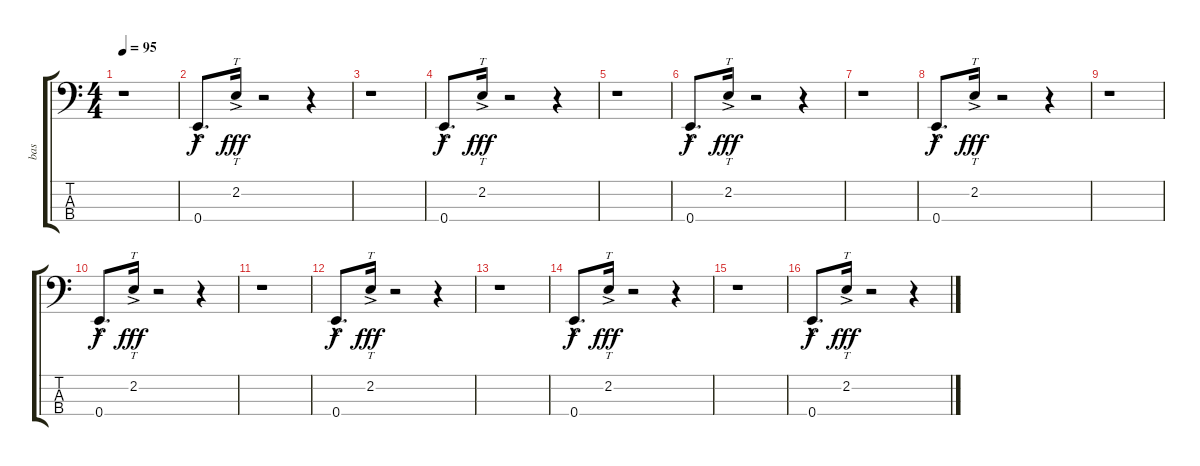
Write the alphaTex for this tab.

\track ("bas" "bas") {instrument electricbassfinger}
\staff {score tabs}
\tuning (G2 D2 A1 E1) {hide}
\ts (4 4)
\tempo 95
\clef f4
\ks c
r.1{dy fff} |
0.4{hac}.8{d dy f} 2.2{ac}.16{tt dy fff} r.2 r.4 |
r.1 |
0.4{hac}.8{d dy f} 2.2{ac}.16{tt dy fff} r.2 r.4 |
r.1 |
0.4{hac}.8{d dy f} 2.2{ac}.16{tt dy fff} r.2 r.4 |
r.1 |
0.4{hac}.8{d dy f} 2.2{ac}.16{tt dy fff} r.2 r.4 |
r.1 |
0.4{hac}.8{d dy f} 2.2{ac}.16{tt dy fff} r.2 r.4 |
r.1 |
0.4{hac}.8{d dy f} 2.2{ac}.16{tt dy fff} r.2 r.4 |
r.1 |
0.4{hac}.8{d dy f} 2.2{ac}.16{tt dy fff} r.2 r.4 |
r.1 |
0.4{hac}.8{d dy f} 2.2{ac}.16{tt dy fff} r.2 r.4
